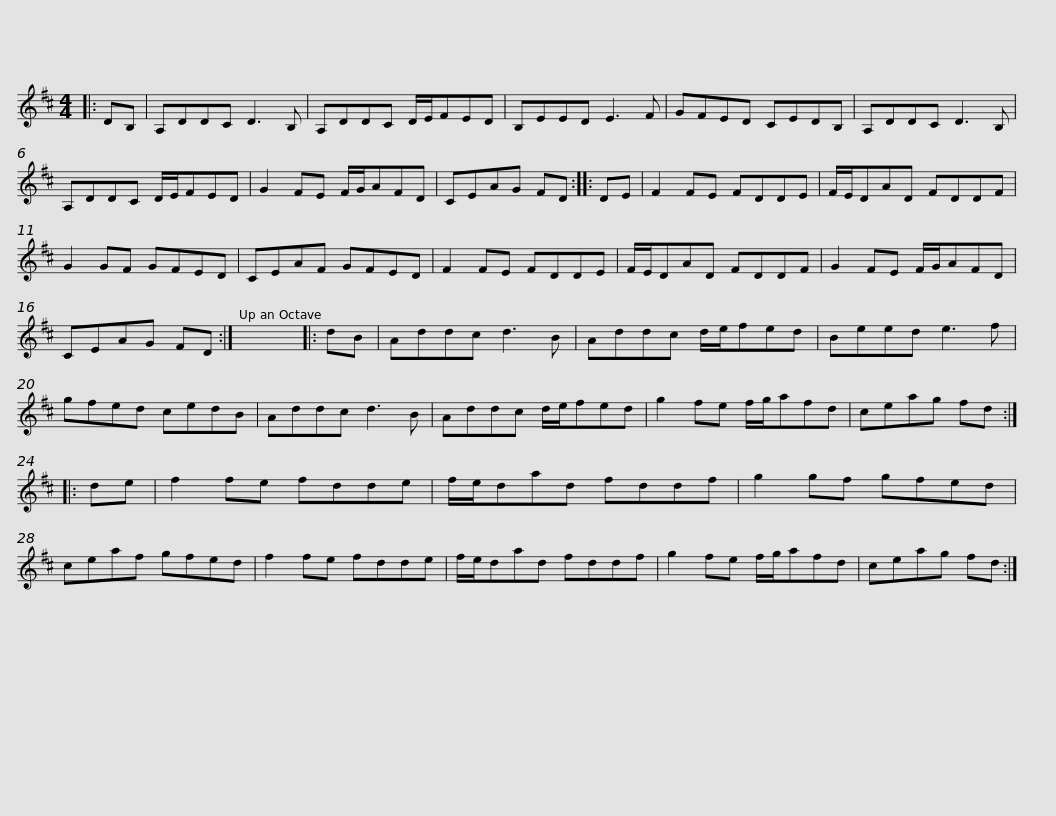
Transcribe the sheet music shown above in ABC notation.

X:1
L:1/8
M:4/4
I:linebreak $
K:D
V:1 treble
V:1
|: DB, | A,DDC D3 B, | A,DDC D/E/FED | B,EED E3 F | GFED CEDB, | %5
 A,DDC D3 B, |$ A,DDC D/E/FED | G2 FE F/G/AFD | CEAG FD :: DE | %10
 F2 FE FDDE | F/E/DAD FDDF |$ G2 GF GFED | CEAF GFED | F2 FE FDDE | %15
 F/E/DAD FDDF | G2 FE F/G/AFD | CEAG FD :|$ x8 |: dB | %20
 Addc d3 B | Addc d/e/fed | Beed e3 f | gfed cedB | Addc d3 B |$ %25
 Addc d/e/fed | g2 fe f/g/afd | ceag fd :: de | f2 fe fdde | %30
 f/e/dad fddf |$ g2 gf gfed | ceaf gfed | f2 fe fdde | f/e/dad fddf | %35
 g2 fe f/g/afd | ceag fd :| %37
